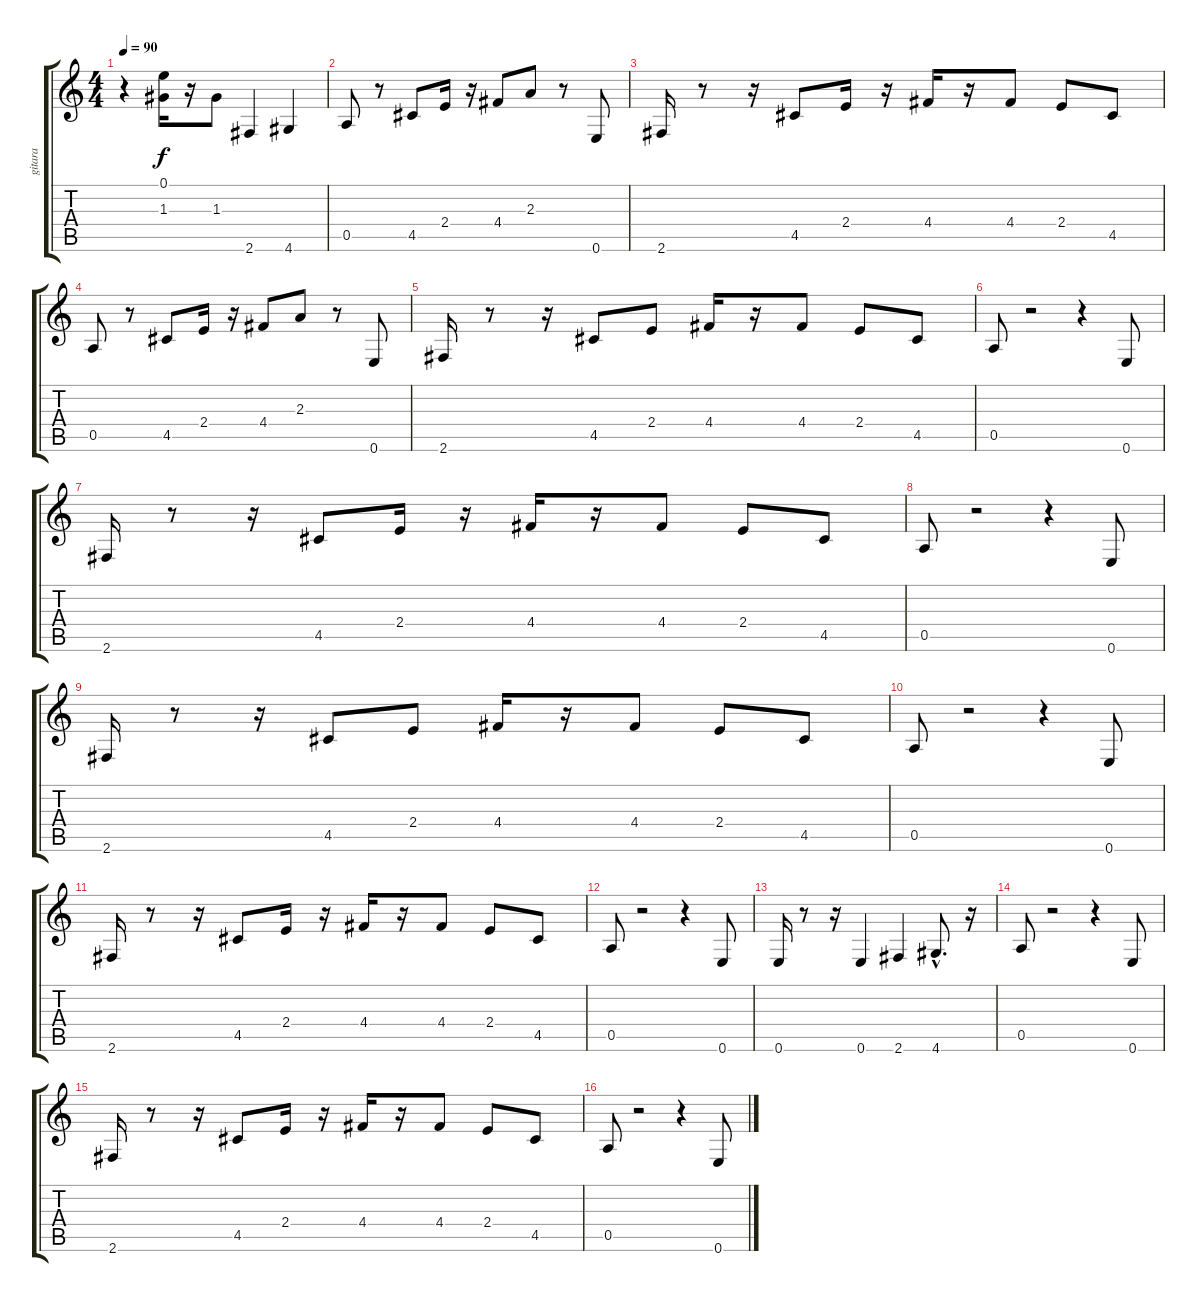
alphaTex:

\track ("gitara" "gitara") {instrument overdrivenguitar}
\staff {score tabs}
\tuning (E4 B3 G3 D3 A2 E2) {hide}
\ts (4 4)
\tempo 90
\clef g2
\ks c
r.4{dy f} (0.1 1.3).16 r.16 1.3.8 2.6.4 4.6.4 |
0.5.8 r.8 4.5.8 2.4.16 r.16 4.4.8 2.3.8 r.8 0.6.8 |
2.6.16 r.8 r.16 4.5.8 2.4.16 r.16 4.4.16 r.16 4.4.8 2.4.8 4.5.8 |
0.5.8 r.8 4.5.8 2.4.16 r.16 4.4.8 2.3.8 r.8 0.6.8 |
2.6.16 r.8 r.16 4.5.8 2.4.8 4.4.16 r.16 4.4.8 2.4.8 4.5.8 |
0.5.8 r.2 r.4 0.6.8 |
2.6.16 r.8 r.16 4.5.8 2.4.16 r.16 4.4.16 r.16 4.4.8 2.4.8 4.5.8 |
0.5.8 r.2 r.4 0.6.8 |
2.6.16 r.8 r.16 4.5.8 2.4.8 4.4.16 r.16 4.4.8 2.4.8 4.5.8 |
0.5.8 r.2 r.4 0.6.8 |
2.6.16 r.8 r.16 4.5.8 2.4.16 r.16 4.4.16 r.16 4.4.8 2.4.8 4.5.8 |
0.5.8 r.2 r.4 0.6.8 |
0.6.16 r.8 r.16 0.6.4 2.6.4 4.6{hac}.8{d} r.16 |
0.5.8 r.2 r.4 0.6.8 |
2.6.16 r.8 r.16 4.5.8 2.4.16 r.16 4.4.16 r.16 4.4.8 2.4.8 4.5.8 |
0.5.8 r.2 r.4 0.6.8
